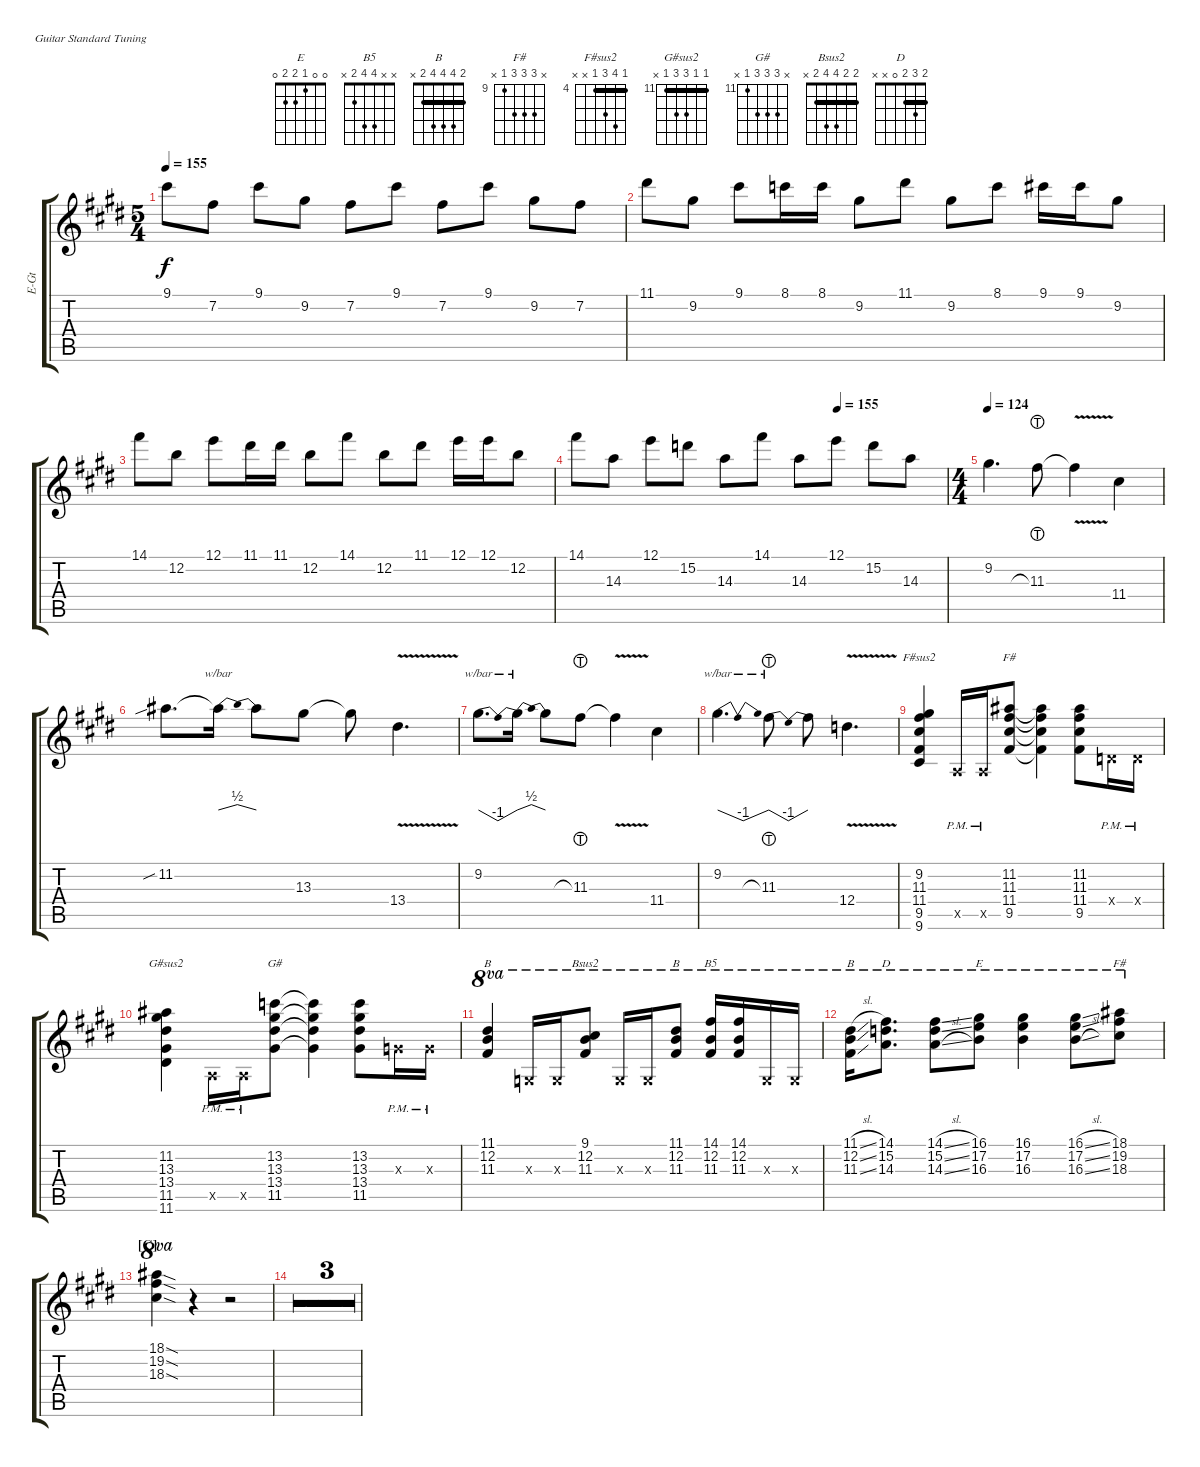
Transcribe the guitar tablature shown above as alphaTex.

\defaultSystemsLayout 4
\bracketExtendMode groupsimilarinstruments
\otherSystemsTrackNameOrientation horizontal
\track ("Rhythm Guitar II" "E-Gt") {multiBarRest instrument distortionguitar}
\staff {score tabs}
\tuning (E4 B3 G3 D3 A2 E2)
\chord ("E" 0 0 1 2 2 0) {showfingering false}
\chord ("B5" x x 4 4 2 x) {showfingering false}
\chord ("B" 2 4 4 4 2 x) {showfingering false barre 2}
\chord ("F#" 2 2 3 4 4 2) {showfingering false barre (2 2)}
\chord ("F#sus2" 4 7 6 4 x x) {firstfret 4 showfingering false barre 4}
\chord ("F#" x 11 11 11 9 x) {firstfret 9 showfingering false}
\chord ("G#sus2" 11 11 13 13 11 x) {firstfret 11 showfingering false barre (11 11)}
\chord ("G#" x 13 13 13 11 x) {firstfret 11 showfingering false}
\chord ("Bsus2" 2 2 4 4 2 x) {showfingering false barre (2 2)}
\chord ("D" 2 3 2 0 x x) {showfingering false barre 2}
\ts (5 4)
\tempo 155
\clef g2
\ks c#minor
9.1{acc #}.8{dy f} 7.2{acc #}.8 9.1{acc #}.8 9.2{acc #}.8 7.2{acc #}.8 9.1{acc #}.8 7.2{acc #}.8 9.1{acc #}.8 9.2{acc #}.8 7.2{acc #}.8 |
11.1{acc #}.8 9.2{acc #}.8 9.1{acc #}.8 8.1{acc forcenatural}.16 8.1{acc forcenatural}.16 9.2{acc #}.8 11.1{acc #}.8 9.2{acc #}.8 8.1{acc forcenatural}.8 9.1{acc #}.16 9.1{acc #}.16 9.2{acc #}.8 |
14.1{acc #}.8 12.2{acc forcenatural}.8 12.1{acc forcenatural}.8 11.1{acc #}.16 11.1{acc #}.16 12.2{acc forcenatural}.8 14.1{acc #}.8 12.2{acc forcenatural}.8 11.1{acc #}.8 12.1{acc forcenatural}.16 12.1{acc forcenatural}.16 12.2{acc forcenatural}.8 |
\tempo (155 0.70625)
14.1{acc #}.8 14.3{acc forcenatural}.8 12.1{acc forcenatural}.8 15.2{acc forcenatural}.8 14.3{acc forcenatural}.8 14.1{acc #}.8 14.3{acc forcenatural}.8 12.1{acc forcenatural}.8 15.2{acc forcenatural}.8 14.3{acc forcenatural}.8 |
\ts (4 4)
\beaming (8 2 2 2 2 2)
\tempo 124
9.2{acc #}.4{d} 11.3{lht acc #}.8 11.3{v t acc #}.4 11.4{acc #}.4 |
11.2{sib acc #}.8{d} 11.2{t acc #}.16{tbe (dip default 0 0 16.8 2 17.4 2 33.6 0)} 11.2{t acc #}.8 13.3{acc #}.8 13.3{t acc #}.8 13.4{v acc #}.4{d} |
9.2{acc #}.8{d tbe (dip default 0 0 15 -4 30 0)} 9.2{t acc #}.16{tbe (dip default 0 0 16.8 2 17.4 2 33.6 0)} 9.2{t acc #}.8 11.3{lht acc #}.8 11.3{v t acc #}.4 11.4{acc #}.4 |
9.2{acc #}.4{d tbe (dip default 0 0 10.799999999999999 -4 11.4 -4 23.4 0)} 11.3{lht acc #}.8{tbe (dip default 0 0 12.6 -4 13.2 -4 24 0)} 11.3{t acc #}.8 12.4{v acc forcenatural}.4{d} |
(9.2{acc #} 11.3{acc #} 11.4{acc #} 9.5{acc #} 9.6{acc #}).4{ch "F#sus2"} 0.5{pm x acc forcenatural}.16 0.5{pm x acc forcenatural}.16 (11.2{acc #} 11.3{acc #} 11.4{acc #} 9.5{acc #}).8{ch "F#"} (11.2{t acc #} 11.3{t acc #} 11.4{t acc #} 9.5{t acc #}).4 (11.2{acc #} 11.3{acc #} 11.4{acc #} 9.5{acc #}).8 0.4{pm x acc forcenatural}.16 0.4{pm x acc forcenatural}.16 |
(11.2{acc #} 13.3{acc #} 13.4{acc #} 11.5{acc #} 11.6{acc #}).4{ch "G#sus2"} 0.5{pm x acc forcenatural}.16 0.5{pm x acc forcenatural}.16 (13.2{acc forcenatural} 13.3{acc #} 13.4{acc #} 11.5{acc #}).8{ch "G#"} (13.2{t acc forcenatural} 13.3{t acc #} 13.4{t acc #} 11.5{t acc #}).4 (13.2{acc forcenatural} 13.3{acc #} 13.4{acc #} 11.5{acc #}).8 0.3{pm x acc forcenatural}.16 0.3{pm x acc forcenatural}.16 |
(11.1{acc #} 12.2{acc forcenatural} 11.3{acc #}).4{ch "B" ot 8va} 0.3{x acc forcenatural}.16{ot 8va} 0.3{x acc forcenatural}.16{ot 8va} (11.3{acc #} 12.2{acc forcenatural} 9.1{acc #}).8{ch "Bsus2" ot 8va} 0.3{x acc forcenatural}.16{ot 8va} 0.3{x acc forcenatural}.16{ot 8va} (11.3{acc #} 12.2{acc forcenatural} 11.1{acc #}).8{ch "B" ot 8va} (12.2{acc forcenatural} 11.3{acc #} 14.1{acc #}).16{ch "B5" ot 8va} (12.2{acc forcenatural} 14.1{acc #} 11.3{acc #}).16{ot 8va} 0.3{x acc forcenatural}.16{ot 8va} 0.3{x acc forcenatural}.16{ot 8va} |
(11.3{sl acc #} 12.2{sl acc forcenatural} 11.1{sl acc #}).16{ch "B" ot 8va} (14.3{acc forcenatural} 15.2{acc forcenatural} 14.1{acc #}).8{d ch "D" ot 8va} (14.1{sl acc #} 15.2{sl acc forcenatural} 14.3{sl acc forcenatural}).8{ot 8va} (16.1{acc #} 17.2{acc forcenatural} 16.3{acc forcenatural}).8{ch "E" ot 8va} (16.3{acc forcenatural} 17.2{acc forcenatural} 16.1{acc #}).4{ot 8va} (16.1{sl acc #} 17.2{sl acc forcenatural} 16.3{sl acc forcenatural}).8{ot 8va} (18.1{acc #} 19.2{acc #} 18.3{acc #}).8{ch "F#" ot 8va} |
\section ("C" "")
(18.1{sod acc #} 19.2{sod acc #} 18.3{sod acc #}).4{ot 8va} r.4 r.2 |
r.1 |
r.1 |
r.1
